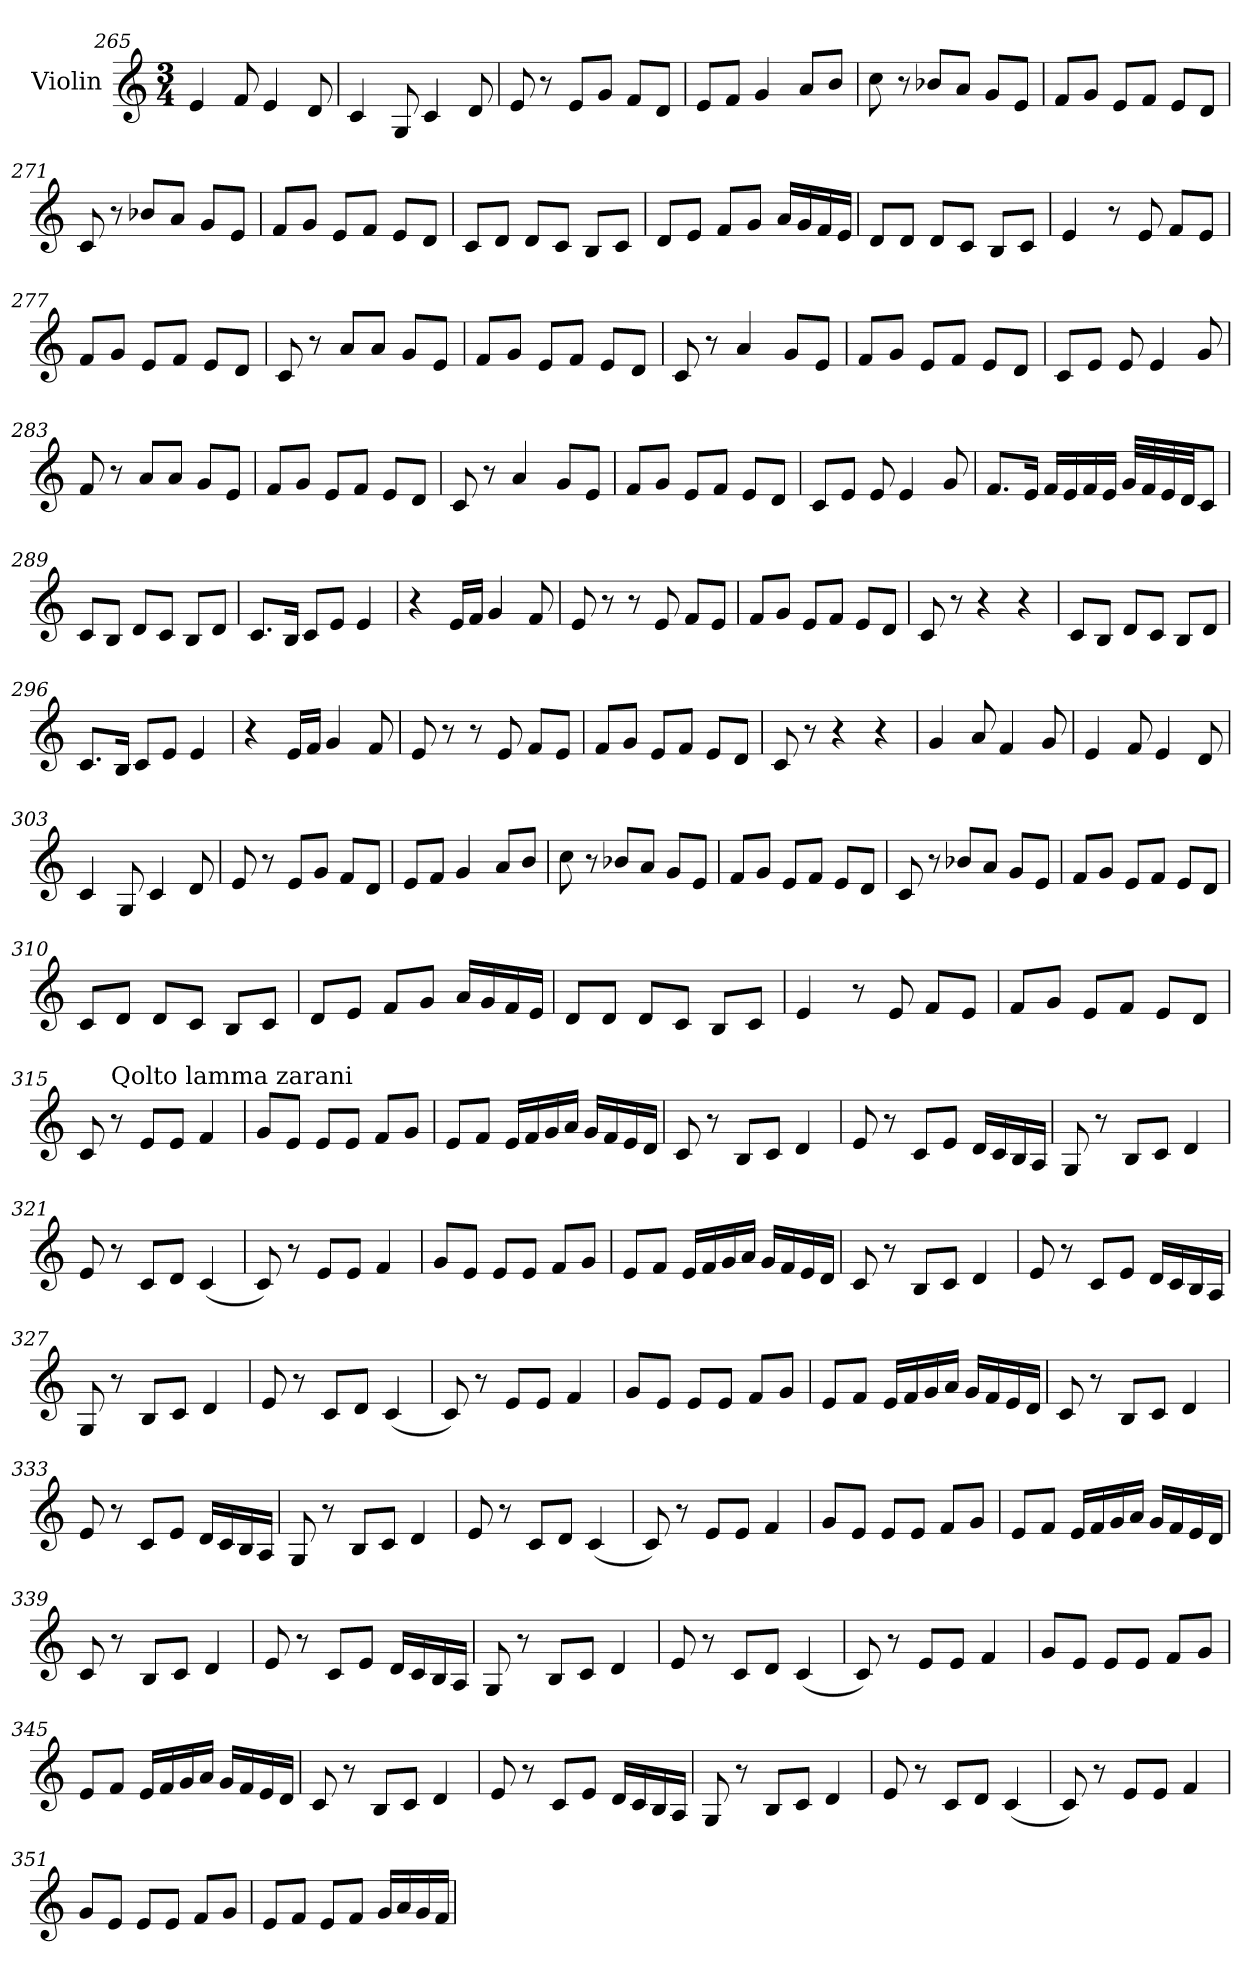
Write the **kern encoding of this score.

**kern
*part1
*staff1
*I"Violin
*clefG2
*k[]
*M3/4
=265
4e/
8f/
4e/
8d/
=266
4c/
8G/
4c/
8d/
=267
8e/
8r
8e/L
8g/J
8f/L
8d/J
!!LO:LB:g=z
=268
8e/L
8f/J
4g/
8a/L
8b/J
=269
8cc\
8r
8b-X/L
8a/J
8g/L
8e/J
=270
8f/L
8g/J
8e/L
8f/J
8e/L
8d/J
=271
8c/
8r
8b-X/L
8a/J
8g/L
8e/J
=272
8f/L
8g/J
8e/L
8f/J
8e/L
8d/J
=273
8c/L
8d/J
8d/L
8c/J
8B/L
8c/J
!!LO:PB:g=z
=274
8d/L
8e/J
8f/L
8g/J
16a/LL
16g/
16f/
16e/JJ
=275
8d/L
8d/J
8d/L
8c/J
8B/L
8c/J
=276
4e/
8r
8e/
8f/L
8e/J
=277
8f/L
8g/J
8e/L
8f/J
8e/L
8d/J
=278
8c/
8r
8a/L
8a/J
8g/L
8e/J
=279
8f/L
8g/J
8e/L
8f/J
8e/L
8d/J
!!LO:LB:g=z
=280
8c/
8r
4a/
8g/L
8e/J
=281
8f/L
8g/J
8e/L
8f/J
8e/L
8d/J
=282
8c/L
8e/J
8e/
4e/
8g/
=283
8f/
8r
8a/L
8a/J
8g/L
8e/J
=284
8f/L
8g/J
8e/L
8f/J
8e/L
8d/J
=285
8c/
8r
4a/
8g/L
8e/J
!!LO:LB:g=z
=286
8f/L
8g/J
8e/L
8f/J
8e/L
8d/J
=287
8c/L
8e/J
8e/
4e/
8g/
=288
8.f/L
16e/Jk
16f/LL
16e/
16f/
16e/JJ
32g/LLL
32f/
32e/
32d/JJ
8c/J
=289
8c/L
8B/J
8d/L
8c/J
8B/L
8d/J
=290
8.c/L
16B/Jk
8c/L
8e/J
4e/
!!LO:LB:g=z
=291
4r
16e/LL
16f/JJ
4g/
8f/
=292
8e/
8r
8r
8e/
8f/L
8e/J
=293
8f/L
8g/J
8e/L
8f/J
8e/L
8d/J
=294
8c/
8r
4r
4r
=295
8c/L
8B/J
8d/L
8c/J
8B/L
8d/J
=296
8.c/L
16B/Jk
8c/L
8e/J
4e/
!!LO:LB:g=z
=297
4r
16e/LL
16f/JJ
4g/
8f/
=298
8e/
8r
8r
8e/
8f/L
8e/J
=299
8f/L
8g/J
8e/L
8f/J
8e/L
8d/J
=300
8c/
8r
4r
4r
=301
4g/
8a/
4f/
8g/
=302
4e/
8f/
4e/
8d/
!!LO:LB:g=z
=303
4c/
8G/
4c/
8d/
=304
8e/
8r
8e/L
8g/J
8f/L
8d/J
=305
8e/L
8f/J
4g/
8a/L
8b/J
=306
8cc\
8r
8b-X/L
8a/J
8g/L
8e/J
=307
8f/L
8g/J
8e/L
8f/J
8e/L
8d/J
=308
8c/
8r
8b-X/L
8a/J
8g/L
8e/J
!!LO:LB:g=z
=309
8f/L
8g/J
8e/L
8f/J
8e/L
8d/J
=310
8c/L
8d/J
8d/L
8c/J
8B/L
8c/J
=311
8d/L
8e/J
8f/L
8g/J
16a/LL
16g/
16f/
16e/JJ
=312
8d/L
8d/J
8d/L
8c/J
8B/L
8c/J
=313
4e/
8r
8e/
8f/L
8e/J
!!LO:LB:g=z
=314
8f/L
8g/J
8e/L
8f/J
8e/L
8d/J
!!LO:PB:g=z
=315
*MM60
8c/
!LO:TX:a:t=Qolto lamma zarani
8r
8e/L
8e/J
4f/
=316
8g/L
8e/J
8e/L
8e/J
8f/L
8g/J
=317
8e/L
8f/J
16e/LL
16f/
16g/
16a/JJ
16g/LL
16f/
16e/
16d/JJ
=318
8c/
8r
8B/L
8c/J
4d/
=319
8e/
8r
8c/L
8e/J
16d/LL
16c/
16B/
16A/JJ
!!LO:LB:g=z
=320
8G/
8r
8B/L
8c/J
4d/
=321
8e/
8r
8c/L
8d/J
(4c/
=322
8c/)
8r
8e/L
8e/J
4f/
=323
8g/L
8e/J
8e/L
8e/J
8f/L
8g/J
=324
8e/L
8f/J
16e/LL
16f/
16g/
16a/JJ
16g/LL
16f/
16e/
16d/JJ
=325
8c/
8r
8B/L
8c/J
4d/
!!LO:LB:g=z
=326
8e/
8r
8c/L
8e/J
16d/LL
16c/
16B/
16A/JJ
=327
8G/
8r
8B/L
8c/J
4d/
=328
8e/
8r
8c/L
8d/J
(4c/
=329
8c/)
8r
8e/L
8e/J
4f/
=330
8g/L
8e/J
8e/L
8e/J
8f/L
8g/J
!!LO:LB:g=z
=331
8e/L
8f/J
16e/LL
16f/
16g/
16a/JJ
16g/LL
16f/
16e/
16d/JJ
=332
8c/
8r
8B/L
8c/J
4d/
=333
8e/
8r
8c/L
8e/J
16d/LL
16c/
16B/
16A/JJ
=334
8G/
8r
8B/L
8c/J
4d/
=335
8e/
8r
8c/L
8d/J
(4c/
!!LO:LB:g=z
=336
8c/)
8r
8e/L
8e/J
4f/
=337
8g/L
8e/J
8e/L
8e/J
8f/L
8g/J
=338
8e/L
8f/J
16e/LL
16f/
16g/
16a/JJ
16g/LL
16f/
16e/
16d/JJ
=339
8c/
8r
8B/L
8c/J
4d/
=340
8e/
8r
8c/L
8e/J
16d/LL
16c/
16B/
16A/JJ
!!LO:PB:g=z
=341
8G/
8r
8B/L
8c/J
4d/
=342
8e/
8r
8c/L
8d/J
(4c/
=343
8c/)
8r
8e/L
8e/J
4f/
=344
8g/L
8e/J
8e/L
8e/J
8f/L
8g/J
=345
8e/L
8f/J
16e/LL
16f/
16g/
16a/JJ
16g/LL
16f/
16e/
16d/JJ
=346
8c/
8r
8B/L
8c/J
4d/
!!LO:LB:g=z
=347
8e/
8r
8c/L
8e/J
16d/LL
16c/
16B/
16A/JJ
=348
8G/
8r
8B/L
8c/J
4d/
=349
8e/
8r
8c/L
8d/J
(4c/
=350
8c/)
8r
8e/L
8e/J
4f/
=351
8g/L
8e/J
8e/L
8e/J
8f/L
8g/J
!!LO:LB:g=z
=352
8e/L
8f/J
8e/L
8f/J
16g/LL
16a/
16g/
16f/JJ
=
*-
